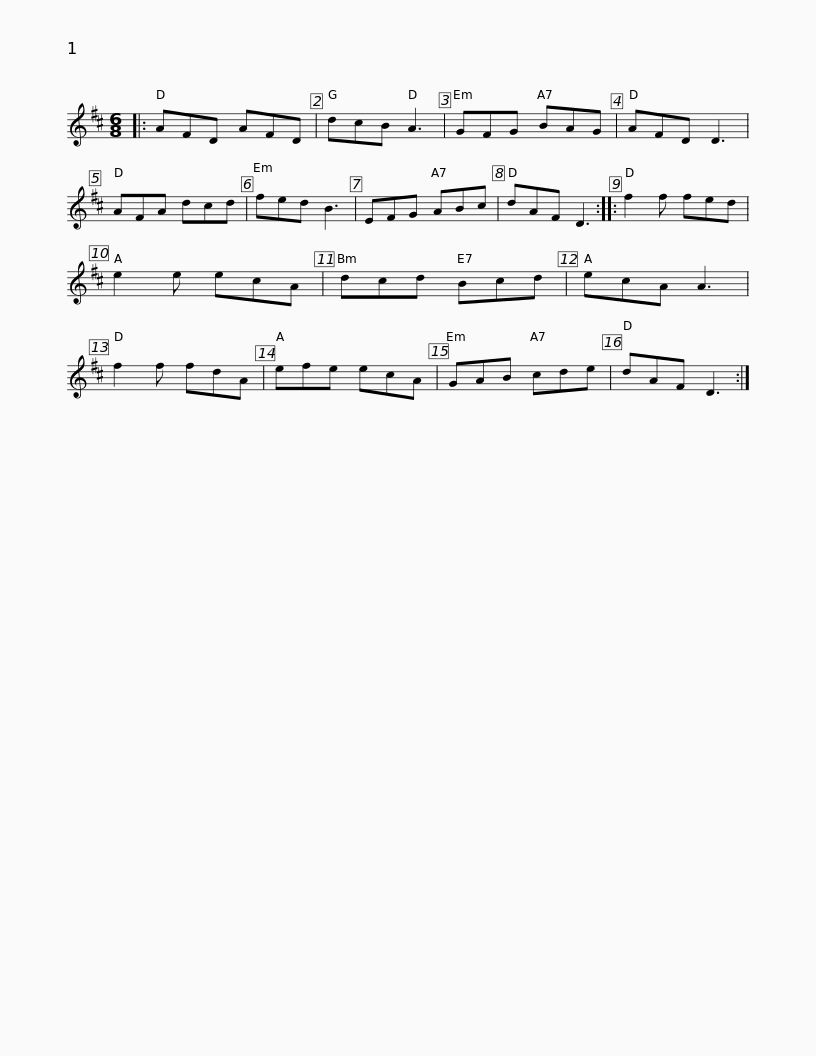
X:1
L:1/8
M:6/8
I:linebreak $
K:D
V:1 treble
V:1
|: AFD AFD | dcB A3 | GFG BAG | AFD D3 | AFA dcd | %5
 fed B3 | EFG ABc | dAF D3 ::$ f2 f fed | e2 e ecA | %10
 dcd Bcd | ecA A3 | f2 f fdA | efe ecA | GAB cde | %15
 dAF D3 :| %16
